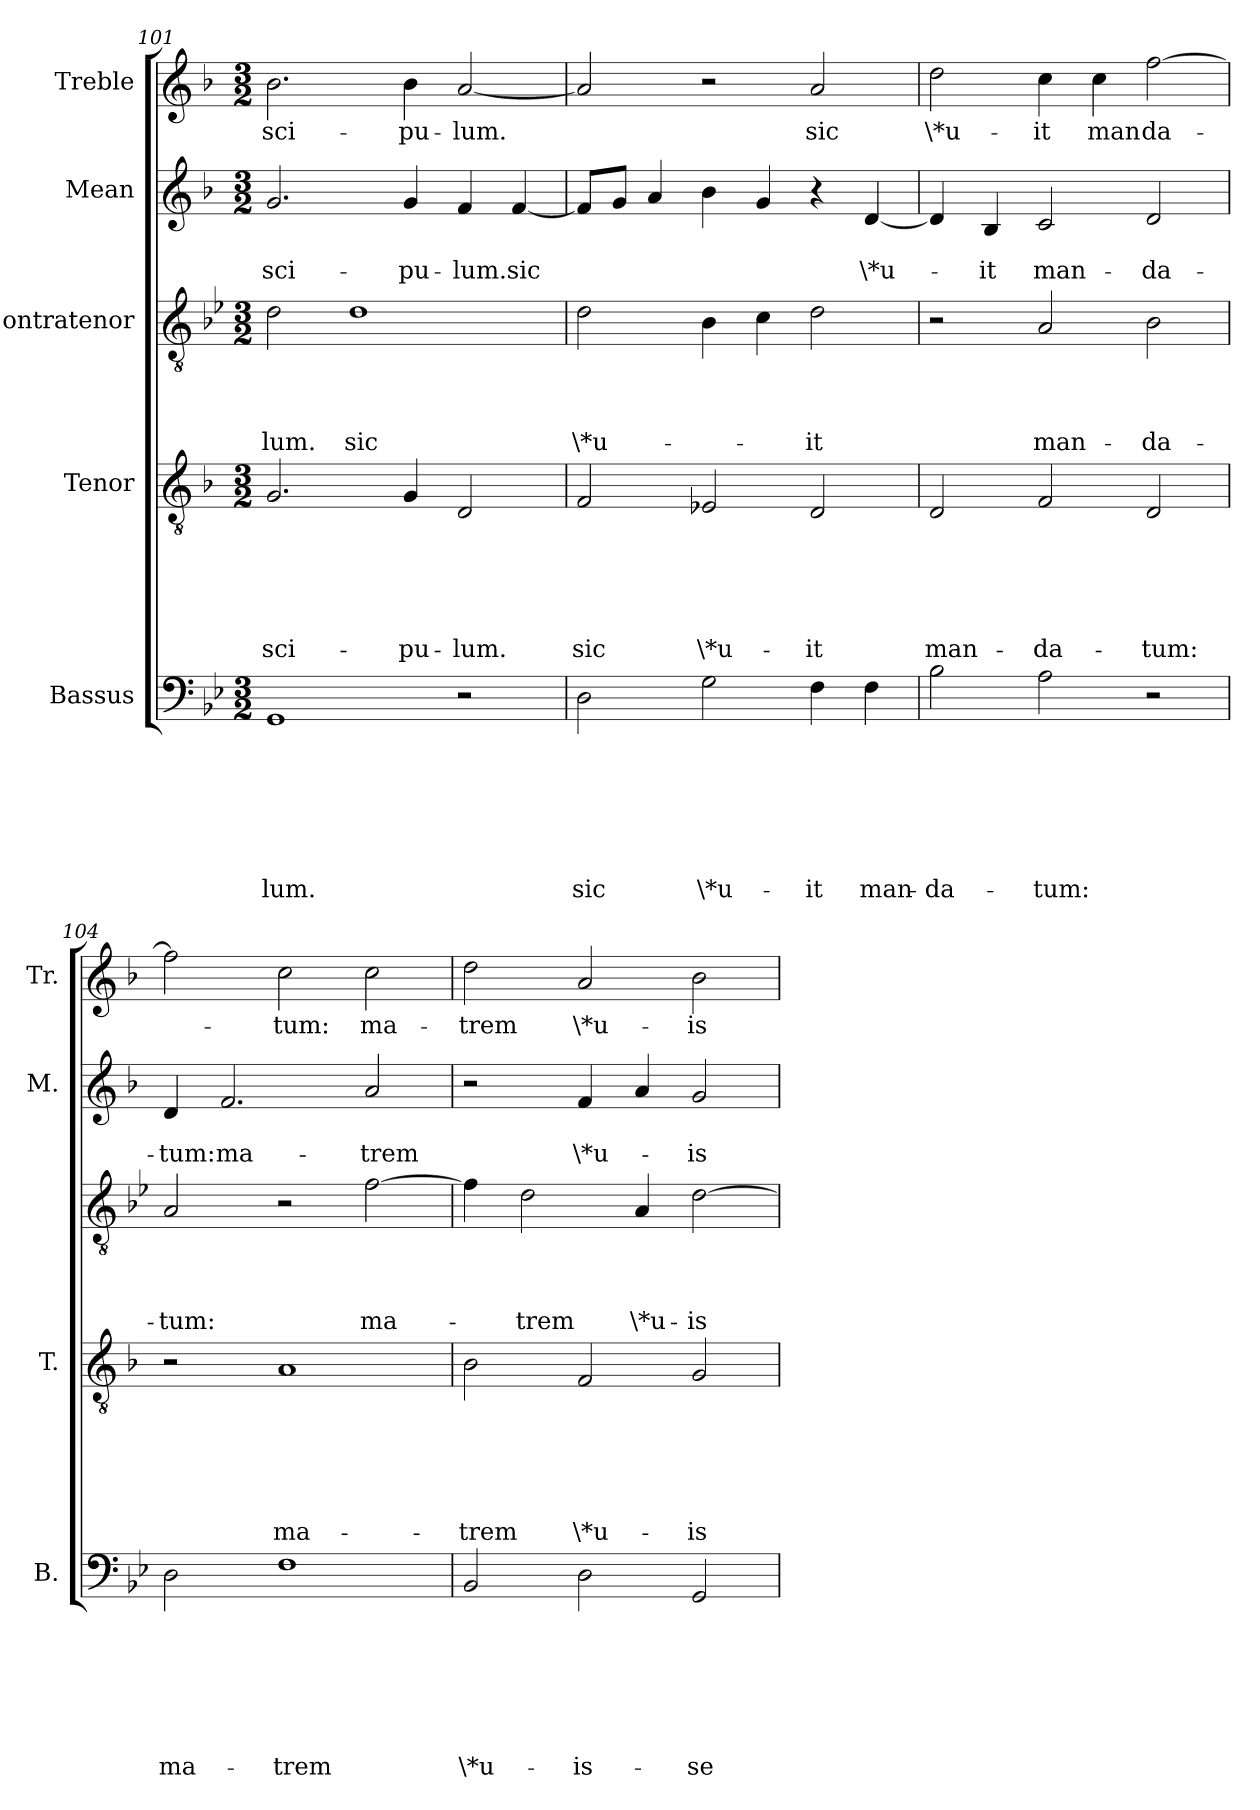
**kern	**text	**text	**text	**text	**text	**text	**text	**kern	**text	**text	**text	**text	**text	**text	**kern	**text	**text	**text	**text	**kern	**text	**text	**kern	**text
*part5	*part5	*part5	*part5	*part5	*part5	*part5	*part5	*part4	*part4	*part4	*part4	*part4	*part4	*part4	*part3	*part3	*part3	*part3	*part3	*part2	*part2	*part2	*part1	*part1
*staff5	*staff5	*staff5	*staff5	*staff5	*staff5	*staff5	*staff5	*staff4	*staff4	*staff4	*staff4	*staff4	*staff4	*staff4	*staff3	*staff3	*staff3	*staff3	*staff3	*staff2	*staff2	*staff2	*staff1	*staff1
*I"Bassus	*	*	*	*	*	*	*	*I"Tenor	*	*	*	*	*	*	*I"'ontratenor	*	*	*	*	*I"Mean	*	*	*I"Treble	*
*I'B.	*	*	*	*	*	*	*	*I'T.	*	*	*	*	*	*	*I''t.	*	*	*	*	*I'M.	*	*	*I'Tr.	*
!!LO:PB:g=z
*clefF4	*	*	*	*	*	*	*	*clefGv2	*	*	*	*	*	*	*clefGv2	*	*	*	*	*clefG2	*	*	*clefG2	*
*	*	*	*	*	*	*	*	*ITrd-3c-5	*	*	*	*	*	*	*	*	*	*	*	*ITrd-3c-5	*	*	*ITrd-3c-5	*
*k[b-e-]	*	*	*	*	*	*	*	*k[b-e-]	*	*	*	*	*	*	*k[b-e-]	*	*	*	*	*k[b-e-]	*	*	*k[b-e-]	*
*B-:	*	*	*	*	*	*	*	*B-:	*	*	*	*	*	*	*B-:	*	*	*	*	*B-:	*	*	*B-:	*
*M3/2	*	*	*	*	*	*	*	*M3/2	*	*	*	*	*	*	*M3/2	*	*	*	*	*M3/2	*	*	*M3/2	*
=101	=101	=101	=101	=101	=101	=101	=101	=101	=101	=101	=101	=101	=101	=101	=101	=101	=101	=101	=101	=101	=101	=101	=101	=101
!	!	!	!	!	!	!	!LO:LY:b	!	!	!	!	!	!	!LO:LY:b	!	!	!	!	!LO:LY:b	!	!	!LO:LY:b	!	!LO:LY:b
1GG	.	.	.	.	.	.	-lum.	2.c/	.	.	.	.	.	-sci-	2d\	.	.	.	-lum.	2.cc/	.	-sci-	2.ee-\	-sci-
!	!	!	!	!	!	!	!	!	!	!	!	!	!	!	!	!	!	!	!LO:LY:b	!	!	!	!	!
.	.	.	.	.	.	.	.	.	.	.	.	.	.	.	1d	.	.	.	sic	.	.	.	.	.
!	!	!	!	!	!	!	!	!	!	!	!	!	!	!LO:LY:b	!	!	!	!	!	!	!	!LO:LY:b	!	!LO:LY:b
.	.	.	.	.	.	.	.	4c/	.	.	.	.	.	-pu-	.	.	.	.	.	4cc/	.	-pu-	4ee-\	-pu-
!	!	!	!	!	!	!	!	!	!	!	!	!	!	!LO:LY:b	!	!	!	!	!	!	!	!LO:LY:b	!	!LO:LY:b
2r	.	.	.	.	.	.	.	2G/	.	.	.	.	.	-lum.	.	.	.	.	.	4b-/	.	-lum.	[<2dd/	-lum.
!	!	!	!	!	!	!	!	!	!	!	!	!	!	!	!	!	!	!	!	!	!	!LO:LY:b	!	!
.	.	.	.	.	.	.	.	.	.	.	.	.	.	.	.	.	.	.	.	[<4b-/	.	sic	.	.
=102	=102	=102	=102	=102	=102	=102	=102	=102	=102	=102	=102	=102	=102	=102	=102	=102	=102	=102	=102	=102	=102	=102	=102	=102
!	!	!	!	!	!	!	!LO:LY:b	!	!	!	!	!	!	!LO:LY:b	!	!	!	!	!LO:LY:b	!	!	!	!	!
2D\	.	.	.	.	.	.	sic	2B-/	.	.	.	.	.	sic	2d\	.	.	.	\*u-	8b-/L]	.	.	2dd/]	.
.	.	.	.	.	.	.	.	.	.	.	.	.	.	.	.	.	.	.	.	8cc/J	.	.	.	.
.	.	.	.	.	.	.	.	.	.	.	.	.	.	.	.	.	.	.	.	4dd/	.	.	.	.
!	!	!	!	!	!	!	!LO:LY:b	!	!	!	!	!	!	!LO:LY:b	!	!	!	!	!	!	!	!	!	!
2G\	.	.	.	.	.	.	\*u-	2A-X/	.	.	.	.	.	\*u-	4B-\	.	.	.	.	4ee-\	.	.	2r	.
.	.	.	.	.	.	.	.	.	.	.	.	.	.	.	4c\	.	.	.	.	4cc/	.	.	.	.
!	!	!	!	!	!	!	!LO:LY:b	!	!	!	!	!	!	!LO:LY:b	!	!	!	!	!LO:LY:b	!	!	!	!	!LO:LY:b
4F\	.	.	.	.	.	.	-it	2G/	.	.	.	.	.	-it	2d\	.	.	.	-it	4r	.	.	2dd/	sic
!	!	!	!	!	!	!	!LO:LY:b	!	!	!	!	!	!	!	!	!	!	!	!	!	!	!LO:LY:b	!	!
4F\	.	.	.	.	.	.	man-	.	.	.	.	.	.	.	.	.	.	.	.	[<4g/	.	\*u-	.	.
=103	=103	=103	=103	=103	=103	=103	=103	=103	=103	=103	=103	=103	=103	=103	=103	=103	=103	=103	=103	=103	=103	=103	=103	=103
!	!	!	!	!	!	!	!LO:LY:b	!	!	!	!	!	!	!LO:LY:b	!	!	!	!	!	!	!	!	!	!LO:LY:b
2B-\	.	.	.	.	.	.	-da-	2G/	.	.	.	.	.	man-	2r	.	.	.	.	4g/]	.	.	2gg\	\*u-
!	!	!	!	!	!	!	!	!	!	!	!	!	!	!	!	!	!	!	!	!	!	!LO:LY:b	!	!
.	.	.	.	.	.	.	.	.	.	.	.	.	.	.	.	.	.	.	.	4e-/	.	-it	.	.
!	!	!	!	!	!	!	!LO:LY:b	!	!	!	!	!	!	!LO:LY:b	!	!	!	!	!LO:LY:b	!	!	!LO:LY:b	!	!LO:LY:b
2A\	.	.	.	.	.	.	-tum:	2B-/	.	.	.	.	.	-da-	2A/	.	.	.	man-	2f/	.	man-	4ff\	-it
!	!	!	!	!	!	!	!	!	!	!	!	!	!	!	!	!	!	!	!	!	!	!	!	!LO:LY:b
.	.	.	.	.	.	.	.	.	.	.	.	.	.	.	.	.	.	.	.	.	.	.	4ff\	man
!	!	!	!	!	!	!	!	!	!	!	!	!	!	!LO:LY:b	!	!	!	!	!LO:LY:b	!	!	!LO:LY:b	!	!LO:LY:b
2r	.	.	.	.	.	.	.	2G/	.	.	.	.	.	-tum:	2B-\	.	.	.	-da-	2g/	.	-da-	[>2bb-\	da-
=104	=104	=104	=104	=104	=104	=104	=104	=104	=104	=104	=104	=104	=104	=104	=104	=104	=104	=104	=104	=104	=104	=104	=104	=104
!	!	!	!	!	!	!	!LO:LY:b	!	!	!	!	!	!	!	!	!	!	!	!LO:LY:b	!	!	!LO:LY:b	!	!
2D\	.	.	.	.	.	.	ma-	2r	.	.	.	.	.	.	2A/	.	.	.	-tum:	4g/	.	-tum:	2bb-\]	.
!	!	!	!	!	!	!	!	!	!	!	!	!	!	!	!	!	!	!	!	!	!	!LO:LY:b	!	!
.	.	.	.	.	.	.	.	.	.	.	.	.	.	.	.	.	.	.	.	2.b-/	.	ma-	.	.
!	!	!	!	!	!	!	!LO:LY:b	!	!	!	!	!	!	!LO:LY:b	!	!	!	!	!	!	!	!	!	!LO:LY:b
1F	.	.	.	.	.	.	-trem	1d	.	.	.	.	.	ma-	2r	.	.	.	.	.	.	.	2ff\	-tum:
!	!	!	!	!	!	!	!	!	!	!	!	!	!	!	!	!	!	!	!LO:LY:b	!	!	!LO:LY:b	!	!LO:LY:b
.	.	.	.	.	.	.	.	.	.	.	.	.	.	.	[>2f\	.	.	.	ma-	2dd/	.	-trem	2ff\	ma-
=105	=105	=105	=105	=105	=105	=105	=105	=105	=105	=105	=105	=105	=105	=105	=105	=105	=105	=105	=105	=105	=105	=105	=105	=105
!	!	!	!	!	!	!	!LO:LY:b	!	!	!	!	!	!	!LO:LY:b	!	!	!	!	!	!	!	!	!	!LO:LY:b
2BB-/	.	.	.	.	.	.	\*u-	2e-\	.	.	.	.	.	-trem	4f\]	.	.	.	.	2r	.	.	2gg\	-trem
!	!	!	!	!	!	!	!	!	!	!	!	!	!	!	!	!	!	!	!LO:LY:b	!	!	!	!	!
.	.	.	.	.	.	.	.	.	.	.	.	.	.	.	2d\	.	.	.	-trem	.	.	.	.	.
!	!	!	!	!	!	!	!LO:LY:b	!	!	!	!	!	!	!LO:LY:b	!	!	!	!	!	!	!	!LO:LY:b	!	!LO:LY:b
2D\	.	.	.	.	.	.	-is-	2B-/	.	.	.	.	.	\*u-	.	.	.	.	.	4b-/	.	\*u-	2dd/	\*u-
!	!	!	!	!	!	!	!	!	!	!	!	!	!	!	!	!	!	!	!LO:LY:b	!	!	!	!	!
.	.	.	.	.	.	.	.	.	.	.	.	.	.	.	4A/	.	.	.	\*u-	4dd/	.	.	.	.
!	!	!	!	!	!	!	!LO:LY:b	!	!	!	!	!	!	!LO:LY:b	!	!	!	!	!LO:LY:b	!	!	!LO:LY:b	!	!LO:LY:b
2GG/	.	.	.	.	.	.	-se	2c/	.	.	.	.	.	-is-	[<2d\	.	.	.	-is-	2cc/	.	-is-	2ee-\	-is-
=	=	=	=	=	=	=	=	=	=	=	=	=	=	=	=	=	=	=	=	=	=	=	=	=
*-	*-	*-	*-	*-	*-	*-	*-	*-	*-	*-	*-	*-	*-	*-	*-	*-	*-	*-	*-	*-	*-	*-	*-	*-
